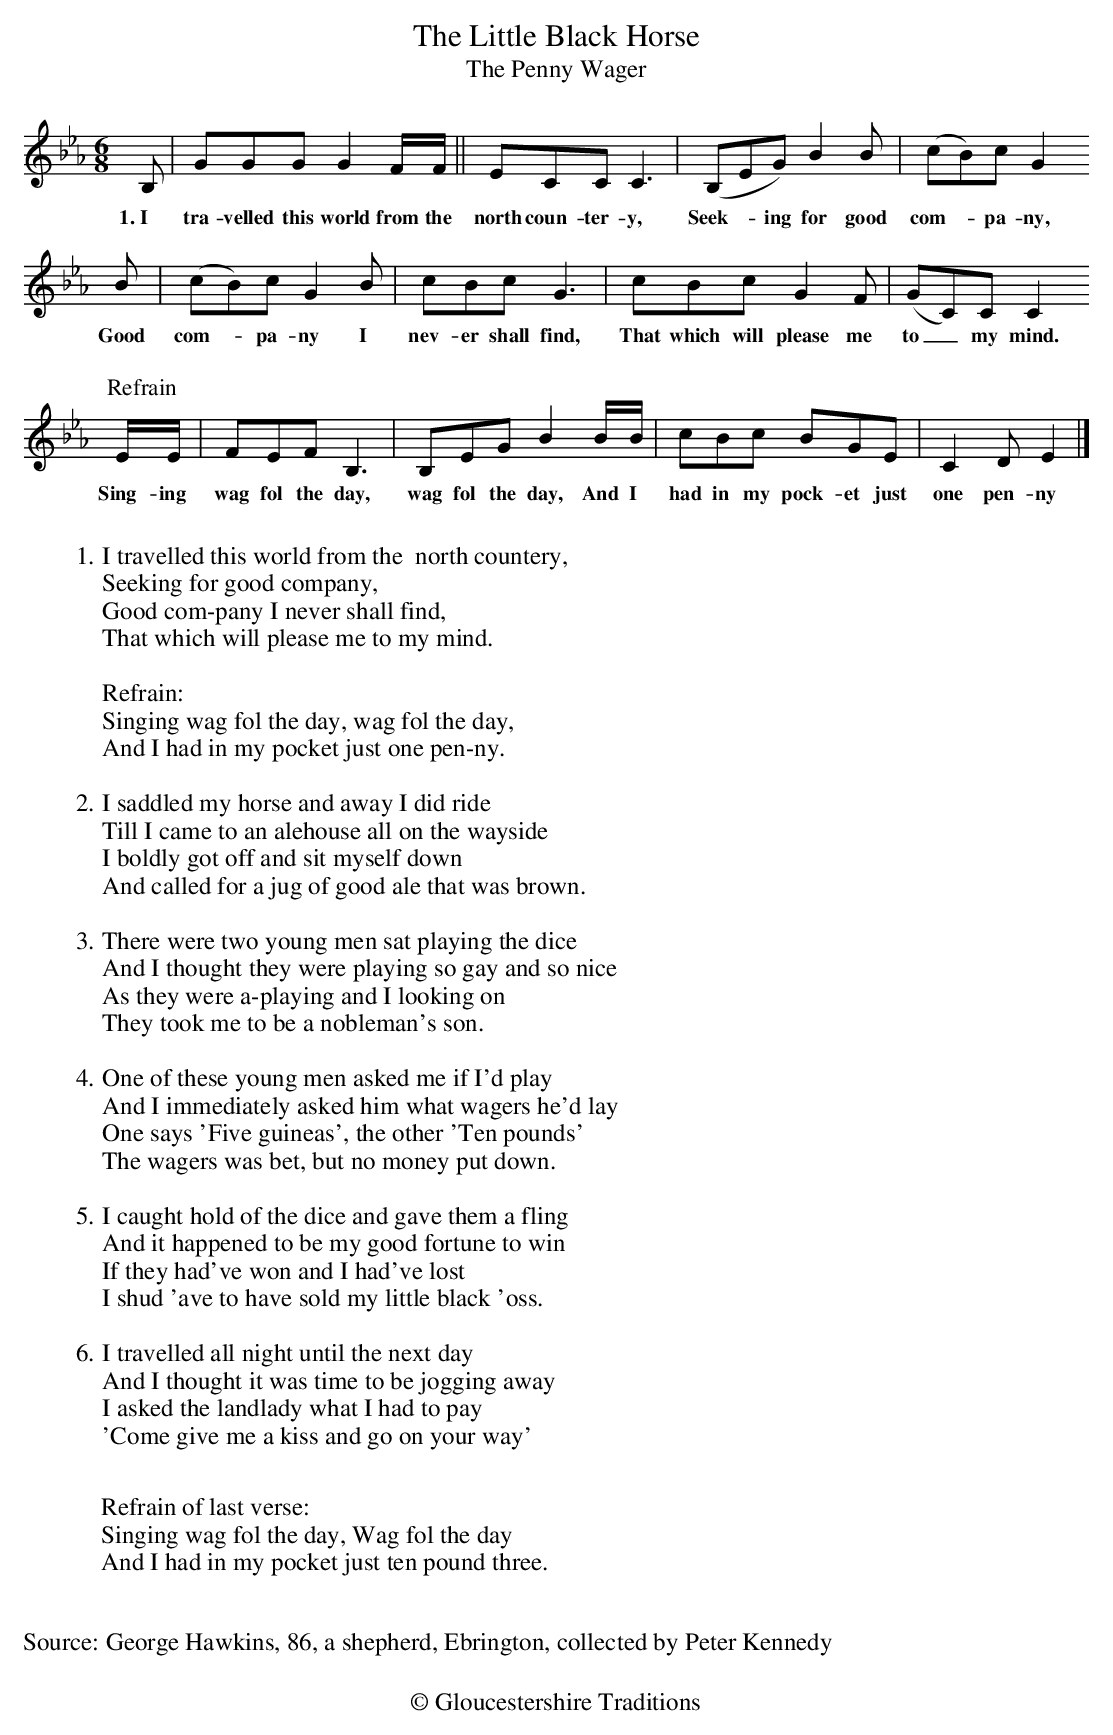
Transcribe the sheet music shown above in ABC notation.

X:1
T:The Little Black Horse
T:The Penny Wager
M:6/8
L:1/8
K:Ebmaj
B, | GGG G2F/2F/2 || ECC C3 | (B,EG) B2B | (cB)c G2
w:1.~I tra-velled this world from the  north coun-ter-y, Seek--ing for good com--pa-ny,
B| (cB)c G2B | cBc G3 | cBc G2F | (GC)C C2
w:Good com--pa-ny I nev-er shall find, That which will please me to_ my mind.
%%text
%%text
[P:Refrain]E/2E/2 | FEF B,3 | B,EG B2 B/2B/2 | cBc BGE | C2D E2 |]
w:Sing-ing wag fol the day, wag fol the day, And I had in my pock-et just one pen-ny
%%text
%%text
%%text
W:1.I travelled this world from the  north countery,
W:Seeking for good company,
W:Good com-pany I never shall find,
W:That which will please me to my mind.
W:
W:Refrain:
W:Singing wag fol the day, wag fol the day,
W:And I had in my pocket just one pen-ny.
W:
W:2.I saddled my horse and away I did ride
W:Till I came to an alehouse all on the wayside
W:I boldly got off and sit myself down
W:And called for a jug of good ale that was brown.
W:
W:3.There were two young men sat playing the dice
W:And I thought they were playing so gay and so nice
W:As they were a-playing and I looking on
W:They took me to be a nobleman's son.
W:
W:4.One of these young men asked me if I'd play
W:And I immediately asked him what wagers he'd lay
W:One says 'Five guineas', the other 'Ten pounds'
W:The wagers was bet, but no money put down.
W:
W:5.I caught hold of the dice and gave them a fling
W:And it happened to be my good fortune to win
W:If they had've won and I had've lost
W:I shud 'ave to have sold my little black 'oss.
W:
W:6.I travelled all night until the next day
W:And I thought it was time to be jogging away
W:I asked the landlady what I had to pay
W:'Come give me a kiss and go on your way'
W:
W:Refrain of last verse:
W:Singing wag fol the day, Wag fol the day
W:And I had in my pocket just ten pound three.
W:
